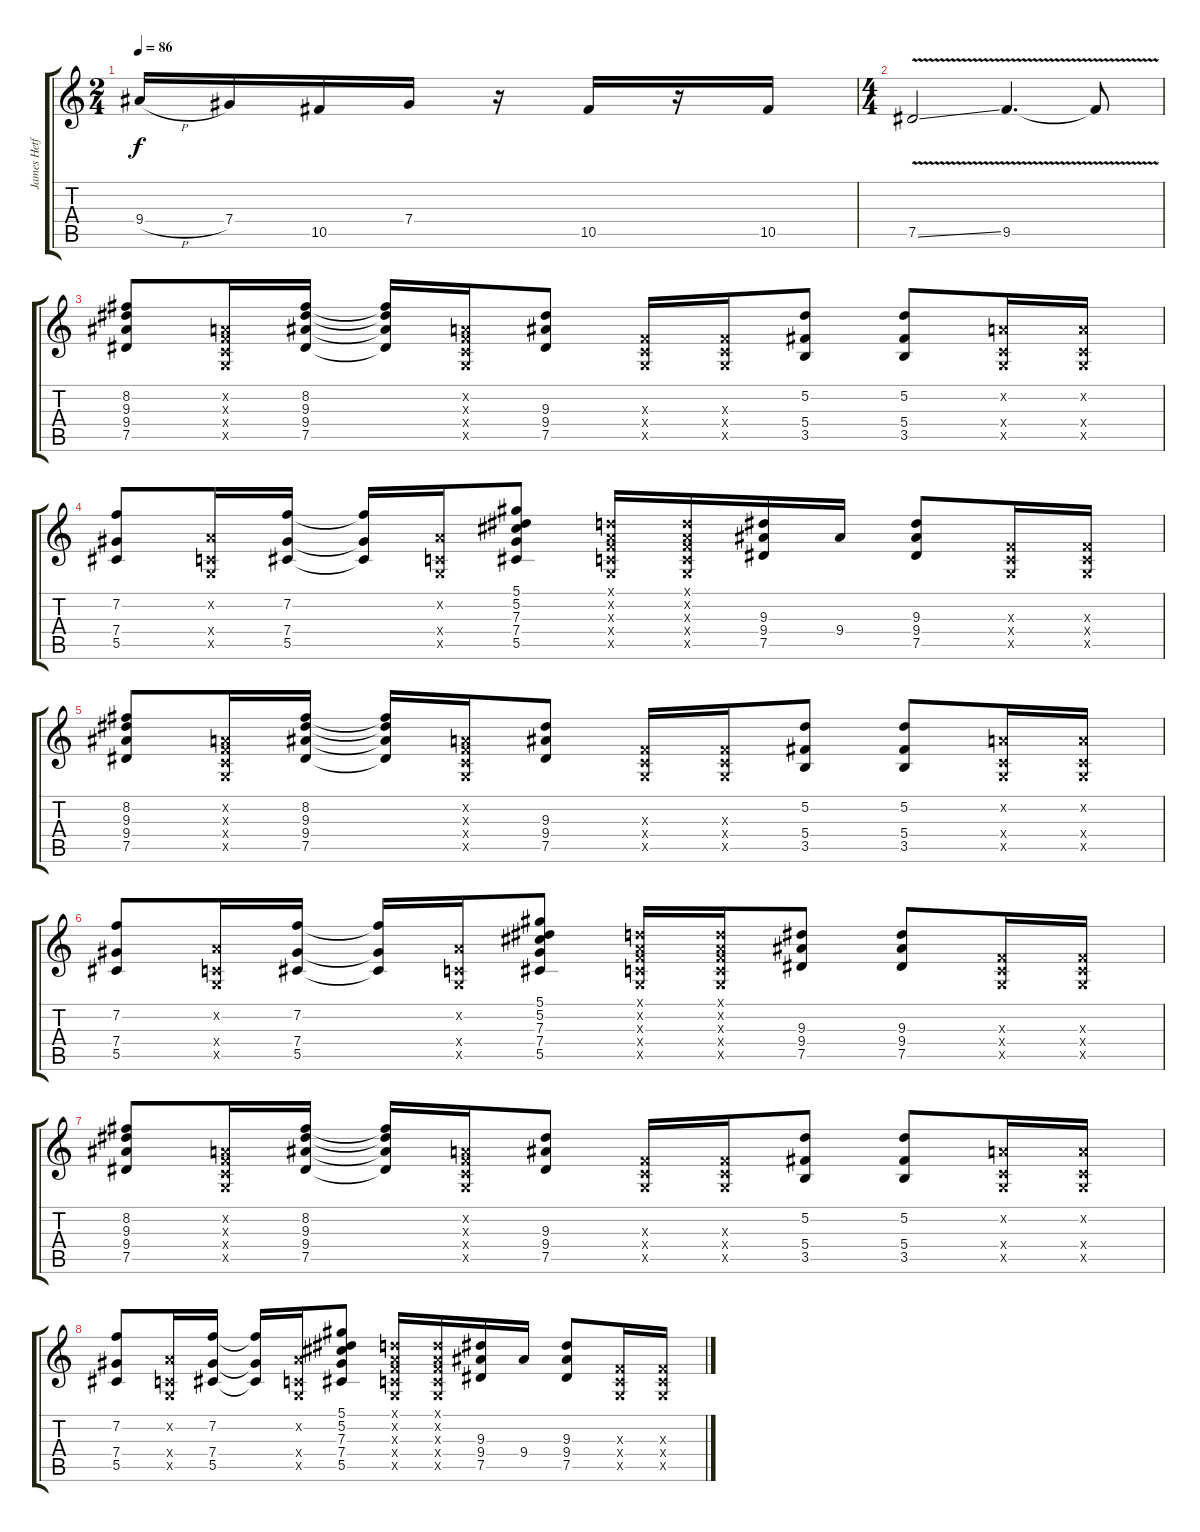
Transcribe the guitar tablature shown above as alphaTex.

\track ("James Hetfield (disto)" "James Hetf") {instrument distortionguitar}
\staff {score tabs}
\tuning (Eb4 Bb3 Gb3 Db3 Ab2 Eb2) {hide}
\ts (2 4)
\tempo 86
\clef g2
\ks c
9.4{h}.16{dy f} 7.4.16 10.5.16 7.4.16 r.16 10.5.16 r.16 10.5.16 |
\ts (4 4)
7.5{v ss}.2 9.5{v}.4{d} 9.5{t}.8 |
(8.2 9.3 9.4 7.5).8 (-1.2{x} -1.3{x} -1.4{x} -1.5{x}).16 (8.2 9.3 9.4 7.5).16 (8.2{t} 9.3{t} 9.4{t} 7.5{t}).16 (-1.2{x} -1.3{x} -1.4{x} -1.5{x}).16 (9.3 9.4 7.5).8 (-1.3{x} -1.4{x} -1.5{x}).16 (-1.3{x} -1.4{x} -1.5{x}).16 (5.2 5.4 3.5).8 (5.2 5.4 3.5).8 (-1.2{x} -1.4{x} -1.5{x}).16 (-1.2{x} -1.4{x} -1.5{x}).16 |
(7.2 7.4 5.5).8 (-1.2{x} -1.4{x} -1.5{x}).16 (7.2 7.4 5.5).16 (7.2{t} 7.4{t} 5.5{t}).16 (-1.2{x} -1.4{x} -1.5{x}).16 (5.1 5.2 7.3 7.4 5.5).8 (-1.1{x} -1.2{x} -1.3{x} -1.4{x} -1.5{x}).16 (-1.1{x} -1.2{x} -1.3{x} -1.4{x} -1.5{x}).16 (9.3 9.4 7.5).16 9.4.16 (9.3 9.4 7.5).8 (-1.3{x} -1.4{x} -1.5{x}).16 (-1.3{x} -1.4{x} -1.5{x}).16 |
(8.2 9.3 9.4 7.5).8 (-1.2{x} -1.3{x} -1.4{x} -1.5{x}).16 (8.2 9.3 9.4 7.5).16 (8.2{t} 9.3{t} 9.4{t} 7.5{t}).16 (-1.2{x} -1.3{x} -1.4{x} -1.5{x}).16 (9.3 9.4 7.5).8 (-1.3{x} -1.4{x} -1.5{x}).16 (-1.3{x} -1.4{x} -1.5{x}).16 (5.2 5.4 3.5).8 (5.2 5.4 3.5).8 (-1.2{x} -1.4{x} -1.5{x}).16 (-1.2{x} -1.4{x} -1.5{x}).16 |
(7.2 7.4 5.5).8 (-1.2{x} -1.4{x} -1.5{x}).16 (7.2 7.4 5.5).16 (7.2{t} 7.4{t} 5.5{t}).16 (-1.2{x} -1.4{x} -1.5{x}).16 (5.1 5.2 7.3 7.4 5.5).8 (-1.1{x} -1.2{x} -1.3{x} -1.4{x} -1.5{x}).16 (-1.1{x} -1.2{x} -1.3{x} -1.4{x} -1.5{x}).16 (9.3 9.4 7.5).8 (9.3 9.4 7.5).8 (-1.3{x} -1.4{x} -1.5{x}).16 (-1.3{x} -1.4{x} -1.5{x}).16 |
(8.2 9.3 9.4 7.5).8 (-1.2{x} -1.3{x} -1.4{x} -1.5{x}).16 (8.2 9.3 9.4 7.5).16 (8.2{t} 9.3{t} 9.4{t} 7.5{t}).16 (-1.2{x} -1.3{x} -1.4{x} -1.5{x}).16 (9.3 9.4 7.5).8 (-1.3{x} -1.4{x} -1.5{x}).16 (-1.3{x} -1.4{x} -1.5{x}).16 (5.2 5.4 3.5).8 (5.2 5.4 3.5).8 (-1.2{x} -1.4{x} -1.5{x}).16 (-1.2{x} -1.4{x} -1.5{x}).16 |
(7.2 7.4 5.5).8 (-1.2{x} -1.4{x} -1.5{x}).16 (7.2 7.4 5.5).16 (7.2{t} 7.4{t} 5.5{t}).16 (-1.2{x} -1.4{x} -1.5{x}).16 (5.1 5.2 7.3 7.4 5.5).8 (-1.1{x} -1.2{x} -1.3{x} -1.4{x} -1.5{x}).16 (-1.1{x} -1.2{x} -1.3{x} -1.4{x} -1.5{x}).16 (9.3 9.4 7.5).16 9.4.16 (9.3 9.4 7.5).8 (-1.3{x} -1.4{x} -1.5{x}).16 (-1.3{x} -1.4{x} -1.5{x}).16
